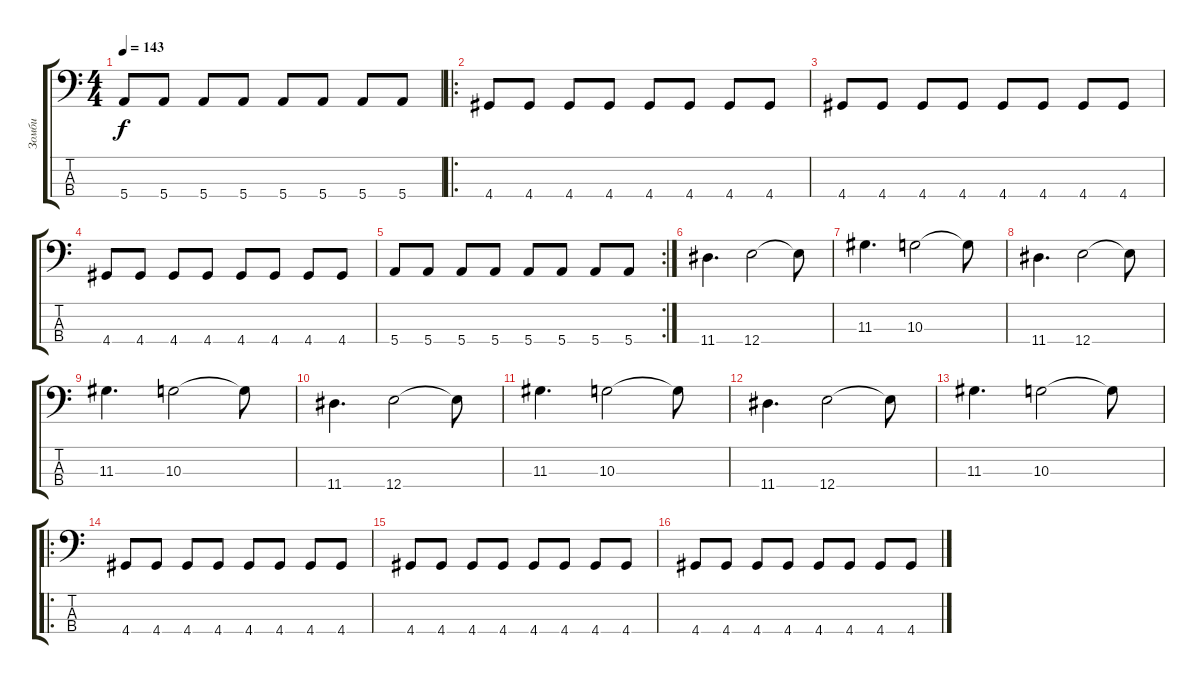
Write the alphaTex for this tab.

\track ("Зомби" "Зомби") {instrument electricbassfinger}
\staff {score tabs}
\tuning (G2 D2 A1 E1) {hide}
\ts (4 4)
\tempo 143
\clef f4
\ks c
5.4.8{dy f} 5.4.8 5.4.8 5.4.8 5.4.8 5.4.8 5.4.8 5.4.8 |
\ro
4.4.8 4.4.8 4.4.8 4.4.8 4.4.8 4.4.8 4.4.8 4.4.8 |
4.4.8 4.4.8 4.4.8 4.4.8 4.4.8 4.4.8 4.4.8 4.4.8 |
4.4.8 4.4.8 4.4.8 4.4.8 4.4.8 4.4.8 4.4.8 4.4.8 |
\rc 2
5.4.8 5.4.8 5.4.8 5.4.8 5.4.8 5.4.8 5.4.8 5.4.8 |
11.4.4{d} 12.4.2 12.4{t}.8 |
11.3.4{d} 10.3.2 10.3{t}.8 |
11.4.4{d} 12.4.2 12.4{t}.8 |
11.3.4{d} 10.3.2 10.3{t}.8 |
11.4.4{d} 12.4.2 12.4{t}.8 |
11.3.4{d} 10.3.2 10.3{t}.8 |
11.4.4{d} 12.4.2 12.4{t}.8 |
11.3.4{d} 10.3.2 10.3{t}.8 |
\ro
4.4.8 4.4.8 4.4.8 4.4.8 4.4.8 4.4.8 4.4.8 4.4.8 |
4.4.8 4.4.8 4.4.8 4.4.8 4.4.8 4.4.8 4.4.8 4.4.8 |
4.4.8 4.4.8 4.4.8 4.4.8 4.4.8 4.4.8 4.4.8 4.4.8
